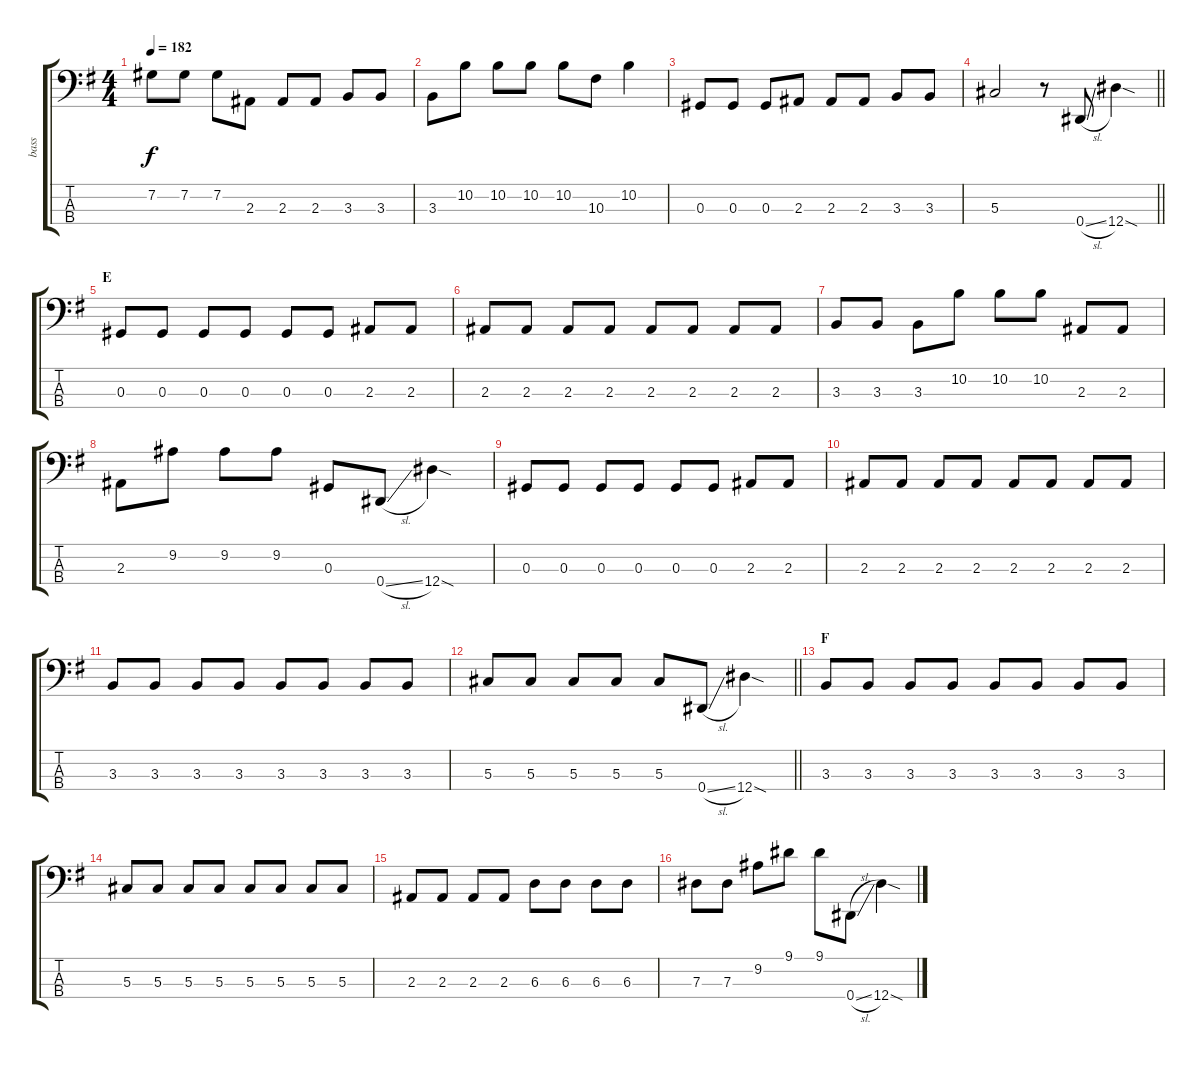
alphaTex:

\track ("bass" "bass") {instrument electricbassfinger}
\staff {score tabs}
\tuning (Gb2 Db2 Ab1 Eb1) {hide}
\ts (4 4)
\tempo 182
\clef f4
\ks g
7.2.8{dy f} 7.2.8 7.2.8 2.3.8 2.3.8 2.3.8 3.3.8 3.3.8 |
3.3.8 10.2.8 10.2.8 10.2.8 10.2.8 10.3.8 10.2.4 |
0.3.8 0.3.8 0.3.8 2.3.8 2.3.8 2.3.8 3.3.8 3.3.8 |
\barLineRight lightlight
5.3.2 r.8 0.4{sl}.8 12.4{sod}.4 |
\section ("" "E")
0.3.8 0.3.8 0.3.8 0.3.8 0.3.8 0.3.8 2.3.8 2.3.8 |
2.3.8 2.3.8 2.3.8 2.3.8 2.3.8 2.3.8 2.3.8 2.3.8 |
3.3.8 3.3.8 3.3.8 10.2.8 10.2.8 10.2.8 2.3.8 2.3.8 |
2.3.8 9.2.8 9.2.8 9.2.8 0.3.8 0.4{sl}.8 12.4{sod}.4 |
0.3.8 0.3.8 0.3.8 0.3.8 0.3.8 0.3.8 2.3.8 2.3.8 |
2.3.8 2.3.8 2.3.8 2.3.8 2.3.8 2.3.8 2.3.8 2.3.8 |
3.3.8 3.3.8 3.3.8 3.3.8 3.3.8 3.3.8 3.3.8 3.3.8 |
\barLineRight lightlight
5.3.8 5.3.8 5.3.8 5.3.8 5.3.8 0.4{sl}.8 12.4{sod}.4 |
\section ("" "F")
3.3.8 3.3.8 3.3.8 3.3.8 3.3.8 3.3.8 3.3.8 3.3.8 |
5.3.8 5.3.8 5.3.8 5.3.8 5.3.8 5.3.8 5.3.8 5.3.8 |
2.3.8 2.3.8 2.3.8 2.3.8 6.3.8 6.3.8 6.3.8 6.3.8 |
7.3.8 7.3.8 9.2.8 9.1.8 9.1.8 0.4{sl}.8 12.4{sod}.4
